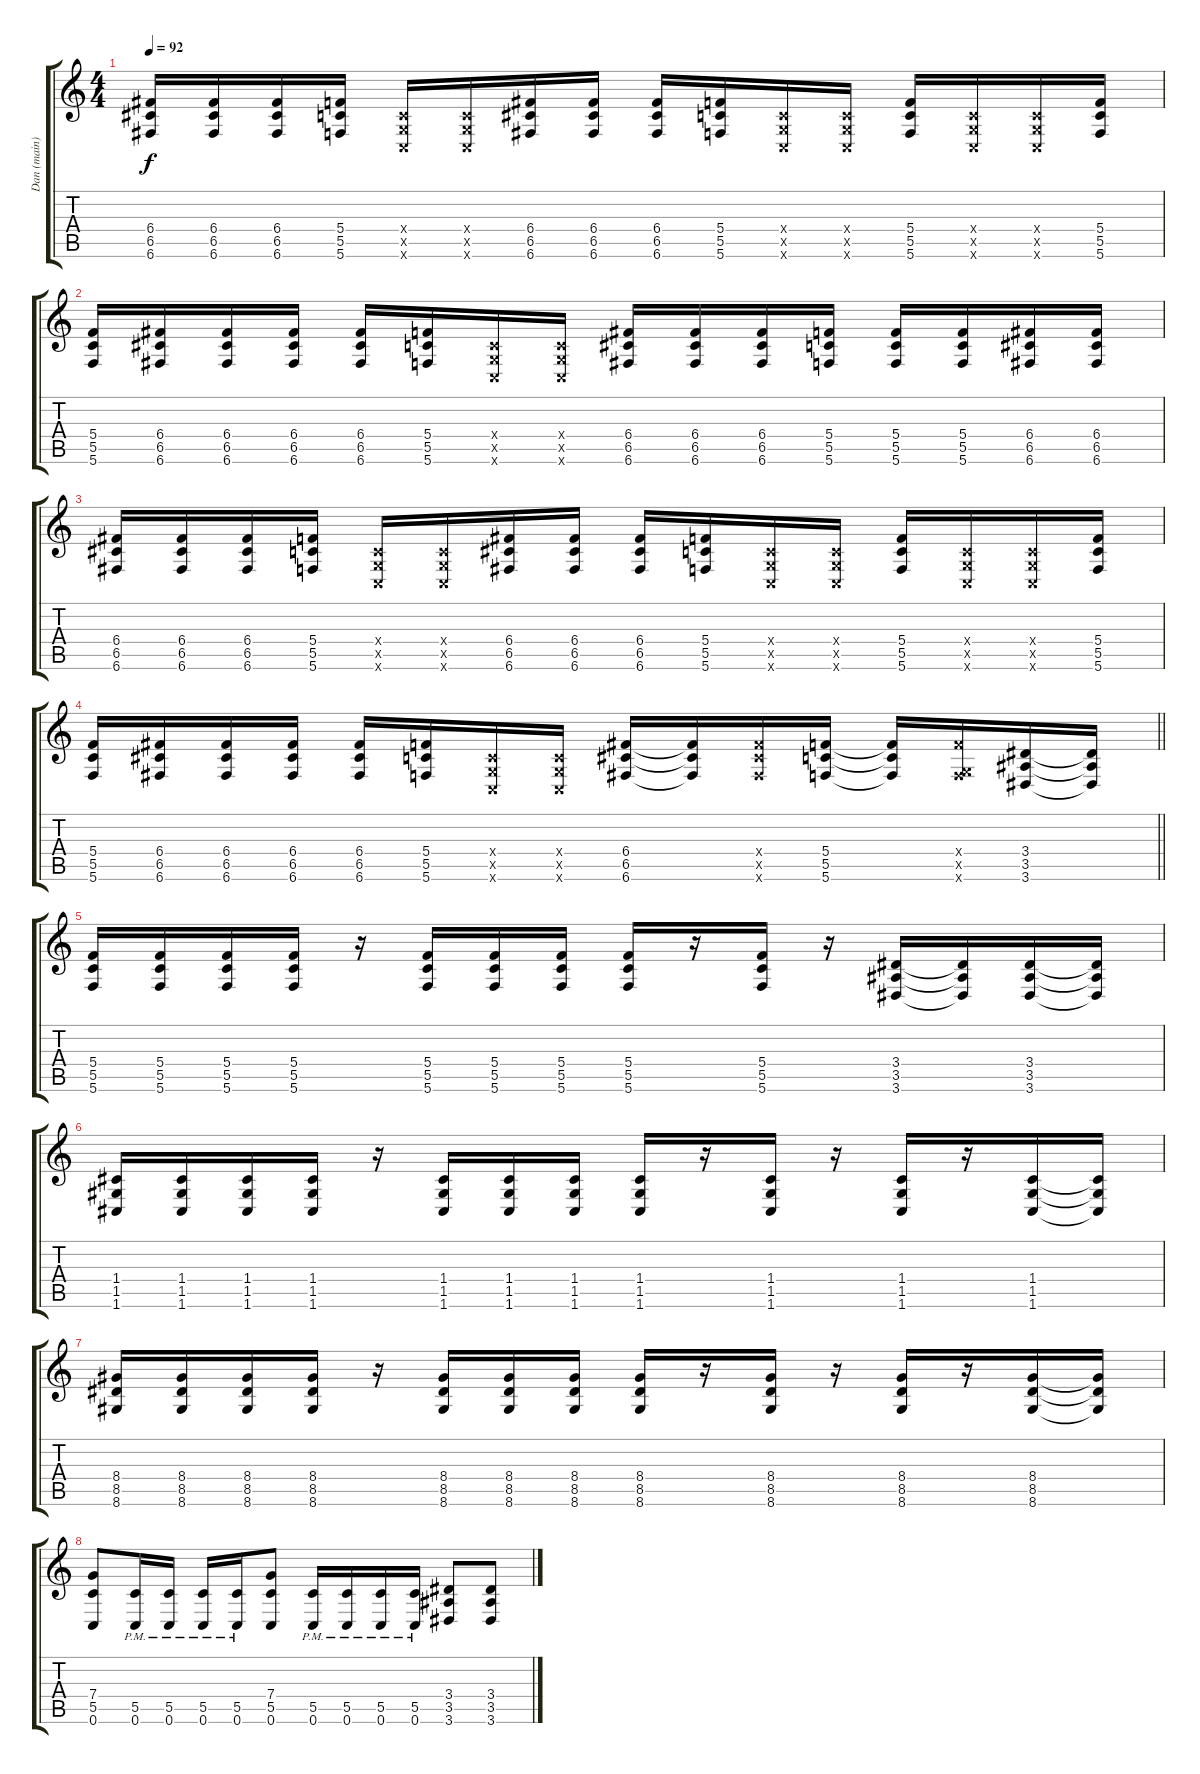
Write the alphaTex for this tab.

\track ("Dan (main)" "Dan (main)") {instrument distortionguitar}
\staff {score tabs}
\tuning (D4 A3 F3 C3 G2 C2) {hide}
\ts (4 4)
\tempo 92
\clef g2
\ks c
(6.4 6.5 6.6).16{dy f} (6.4 6.5 6.6).16 (6.4 6.5 6.6).16 (5.4 5.5 5.6).16 (0.4{x} 0.5{x} 0.6{x}).16 (0.4{x} 0.5{x} 0.6{x}).16 (6.4 6.5 6.6).16 (6.4 6.5 6.6).16 (6.4 6.5 6.6).16 (5.4 5.5 5.6).16 (0.4{x} 0.5{x} 0.6{x}).16 (0.4{x} 0.5{x} 0.6{x}).16 (5.4 5.5 5.6).16 (0.4{x} 0.5{x} 0.6{x}).16 (0.4{x} 0.5{x} 0.6{x}).16 (5.4 5.5 5.6).16 |
(5.4 5.5 5.6).16 (6.4 6.5 6.6).16 (6.4 6.5 6.6).16 (6.4 6.5 6.6).16 (6.4 6.5 6.6).16 (5.4 5.5 5.6).16 (0.4{x} 0.5{x} 0.6{x}).16 (0.4{x} 0.5{x} 0.6{x}).16 (6.4 6.5 6.6).16 (6.4 6.5 6.6).16 (6.4 6.5 6.6).16 (5.4 5.5 5.6).16 (5.4 5.5 5.6).16 (5.4 5.5 5.6).16 (6.4 6.5 6.6).16 (6.4 6.5 6.6).16 |
(6.4 6.5 6.6).16 (6.4 6.5 6.6).16 (6.4 6.5 6.6).16 (5.4 5.5 5.6).16 (0.4{x} 0.5{x} 0.6{x}).16 (0.4{x} 0.5{x} 0.6{x}).16 (6.4 6.5 6.6).16 (6.4 6.5 6.6).16 (6.4 6.5 6.6).16 (5.4 5.5 5.6).16 (0.4{x} 0.5{x} 0.6{x}).16 (0.4{x} 0.5{x} 0.6{x}).16 (5.4 5.5 5.6).16 (0.4{x} 0.5{x} 0.6{x}).16 (0.4{x} 0.5{x} 0.6{x}).16 (5.4 5.5 5.6).16 |
\barLineRight lightlight
(5.4 5.5 5.6).16 (6.4 6.5 6.6).16 (6.4 6.5 6.6).16 (6.4 6.5 6.6).16 (6.4 6.5 6.6).16 (5.4 5.5 5.6).16 (0.4{x} 0.5{x} 0.6{x}).16 (0.4{x} 0.5{x} 0.6{x}).16 (6.4 6.5 6.6).16 (6.4{t} 6.5{t} 6.6{t}).16 (6.4{x} 6.5{x} 6.6{x}).16 (5.4 5.5 5.6).16 (5.4{t} 5.5{t} 5.6{t}).16 (5.4{x} 0.5{x} 5.6{x}).16 (3.4 3.5 3.6).16 (3.4{t} 3.5{t} 3.6{t}).16 |
(5.4 5.5 5.6).16 (5.4 5.5 5.6).16 (5.4 5.5 5.6).16 (5.4 5.5 5.6).16 r.16 (5.4 5.5 5.6).16 (5.4 5.5 5.6).16 (5.4 5.5 5.6).16 (5.4 5.5 5.6).16 r.16 (5.4 5.5 5.6).16 r.16 (3.4 3.5 3.6).16 (3.4{t} 3.5{t} 3.6{t}).16 (3.4 3.5 3.6).16 (3.4{t} 3.5{t} 3.6{t}).16 |
(1.4 1.5 1.6).16 (1.4 1.5 1.6).16 (1.4 1.5 1.6).16 (1.4 1.5 1.6).16 r.16 (1.4 1.5 1.6).16 (1.4 1.5 1.6).16 (1.4 1.5 1.6).16 (1.4 1.5 1.6).16 r.16 (1.4 1.5 1.6).16 r.16 (1.4 1.5 1.6).16 r.16 (1.4 1.5 1.6).16 (1.4{t} 1.5{t} 1.6{t}).16 |
(8.4 8.5 8.6).16 (8.4 8.5 8.6).16 (8.4 8.5 8.6).16 (8.4 8.5 8.6).16 r.16 (8.4 8.5 8.6).16 (8.4 8.5 8.6).16 (8.4 8.5 8.6).16 (8.4 8.5 8.6).16 r.16 (8.4 8.5 8.6).16 r.16 (8.4 8.5 8.6).16 r.16 (8.4 8.5 8.6).16 (8.4{t} 8.5{t} 8.6{t}).16 |
(7.4 5.5 0.6).8 (5.5{pm} 0.6{pm}).16 (5.5{pm} 0.6{pm}).16 (5.5{pm} 0.6{pm}).16 (5.5{pm} 0.6{pm}).16 (7.4 5.5 0.6).8 (5.5{pm} 0.6{pm}).16 (5.5{pm} 0.6{pm}).16 (5.5{pm} 0.6{pm}).16 (5.5{pm} 0.6{pm}).16 (3.4 3.5 3.6).8 (3.4 3.5 3.6).8
